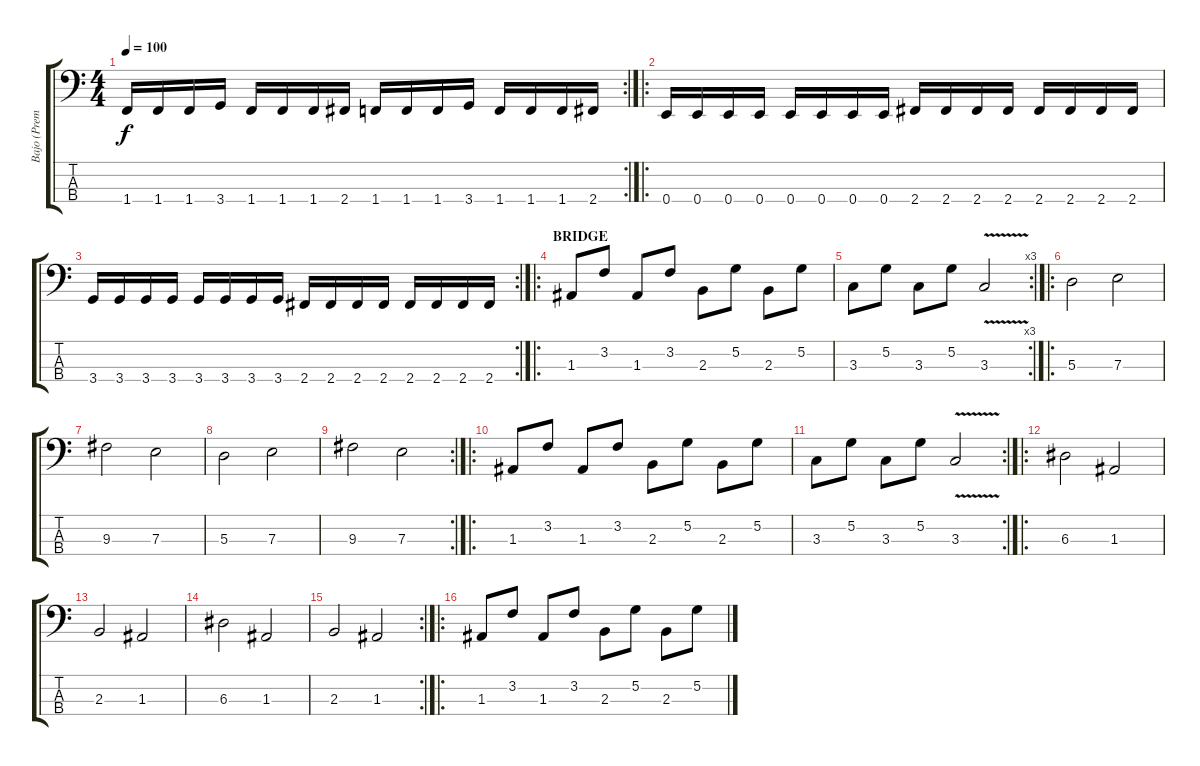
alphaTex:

\track ("Bajo (Premio)" "Bajo (Prem") {instrument slapbass1}
\staff {score tabs}
\tuning (G2 D2 A1 E1) {hide}
\rc 2
\ts (4 4)
\tempo 100
\clef f4
\ks c
1.4.16{dy f} 1.4.16 1.4.16 3.4.16 1.4.16 1.4.16 1.4.16 2.4.16 1.4.16 1.4.16 1.4.16 3.4.16 1.4.16 1.4.16 1.4.16 2.4.16 |
\ro
0.4.16 0.4.16 0.4.16 0.4.16 0.4.16 0.4.16 0.4.16 0.4.16 2.4.16 2.4.16 2.4.16 2.4.16 2.4.16 2.4.16 2.4.16 2.4.16 |
\rc 2
3.4.16 3.4.16 3.4.16 3.4.16 3.4.16 3.4.16 3.4.16 3.4.16 2.4.16 2.4.16 2.4.16 2.4.16 2.4.16 2.4.16 2.4.16 2.4.16 |
\ro
\section ("" "BRIDGE")
1.3.8 3.2.8 1.3.8 3.2.8 2.3.8 5.2.8 2.3.8 5.2.8 |
\rc 3
3.3.8 5.2.8 3.3.8 5.2.8 3.3{v}.2 |
\ro
\section ("" "")
5.3.2 7.3.2 |
9.3.2 7.3.2 |
5.3.2 7.3.2 |
\rc 2
9.3.2 7.3.2 |
\ro
1.3.8 3.2.8 1.3.8 3.2.8 2.3.8 5.2.8 2.3.8 5.2.8 |
\rc 2
3.3.8 5.2.8 3.3.8 5.2.8 3.3{v}.2 |
\ro
6.3.2 1.3.2 |
2.3.2 1.3.2 |
6.3.2 1.3.2 |
\rc 2
2.3.2 1.3.2 |
\ro
1.3.8 3.2.8 1.3.8 3.2.8 2.3.8 5.2.8 2.3.8 5.2.8
